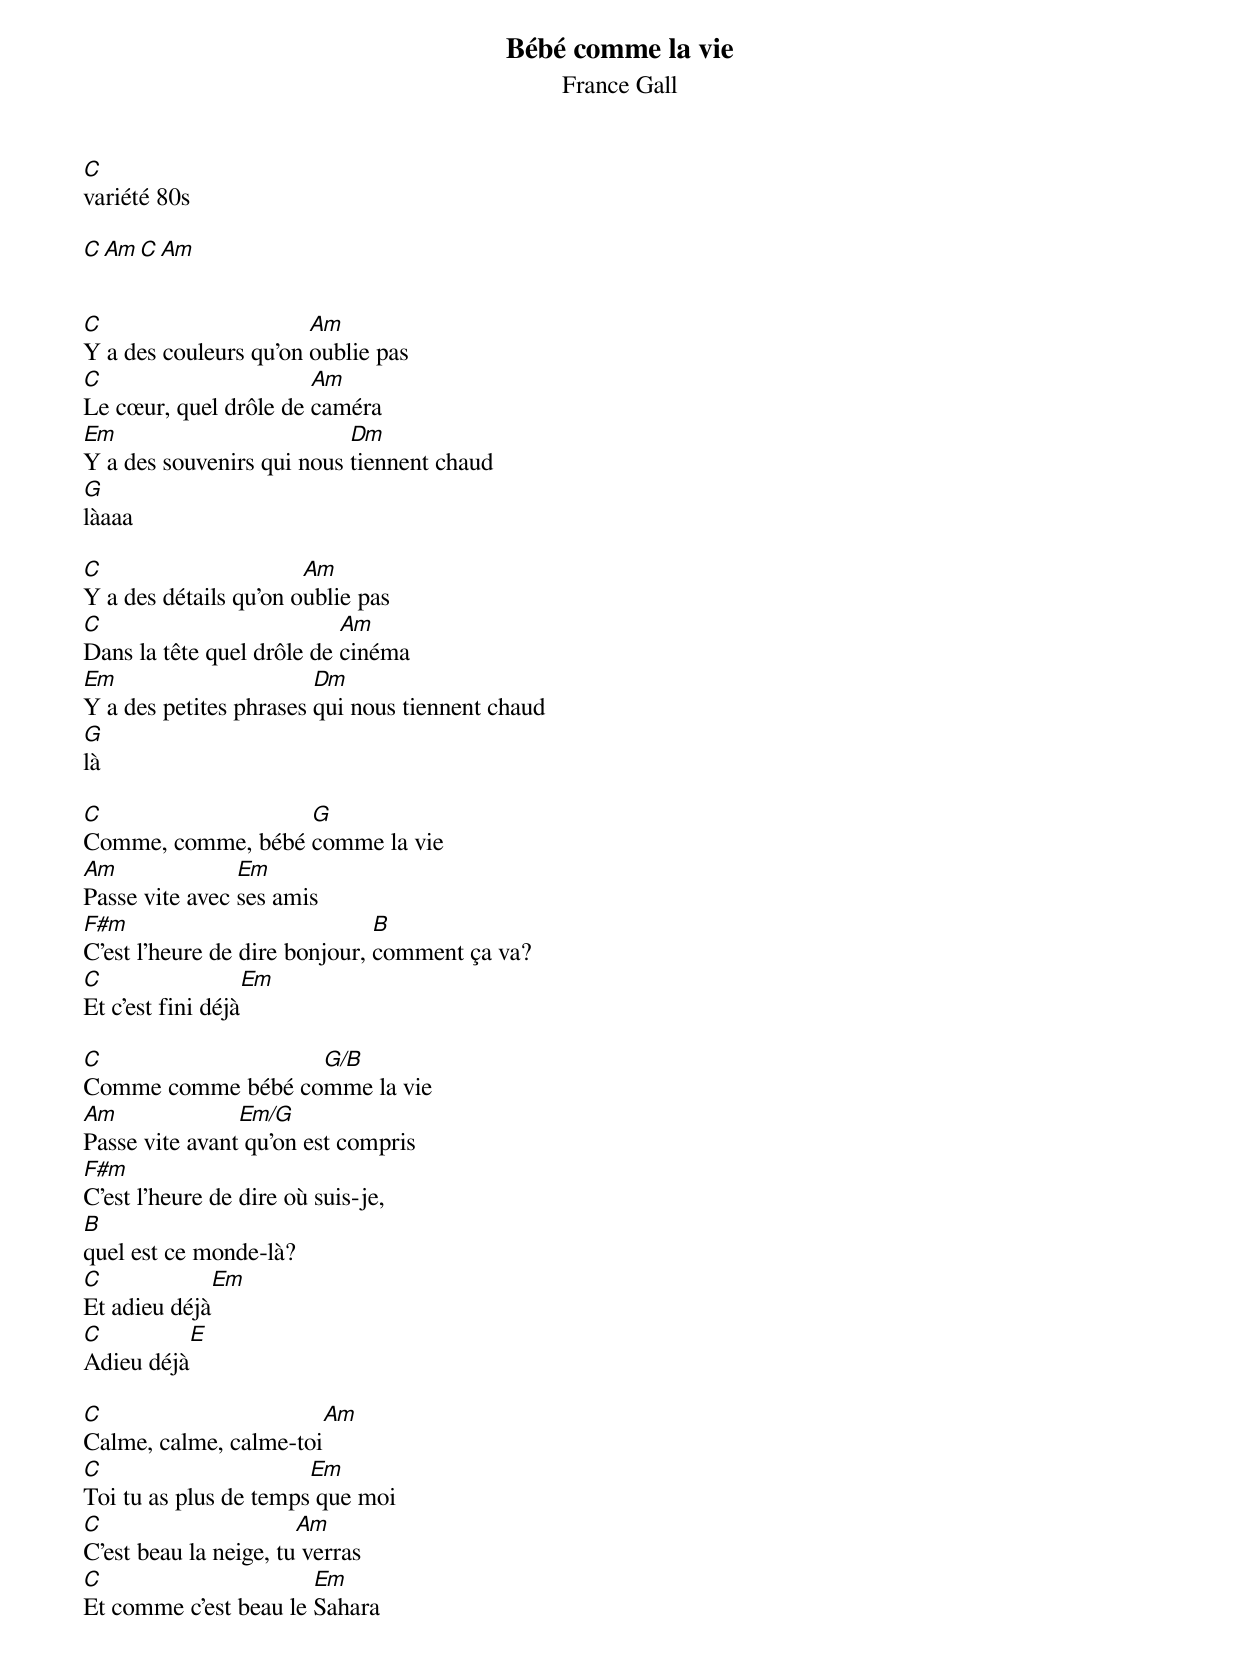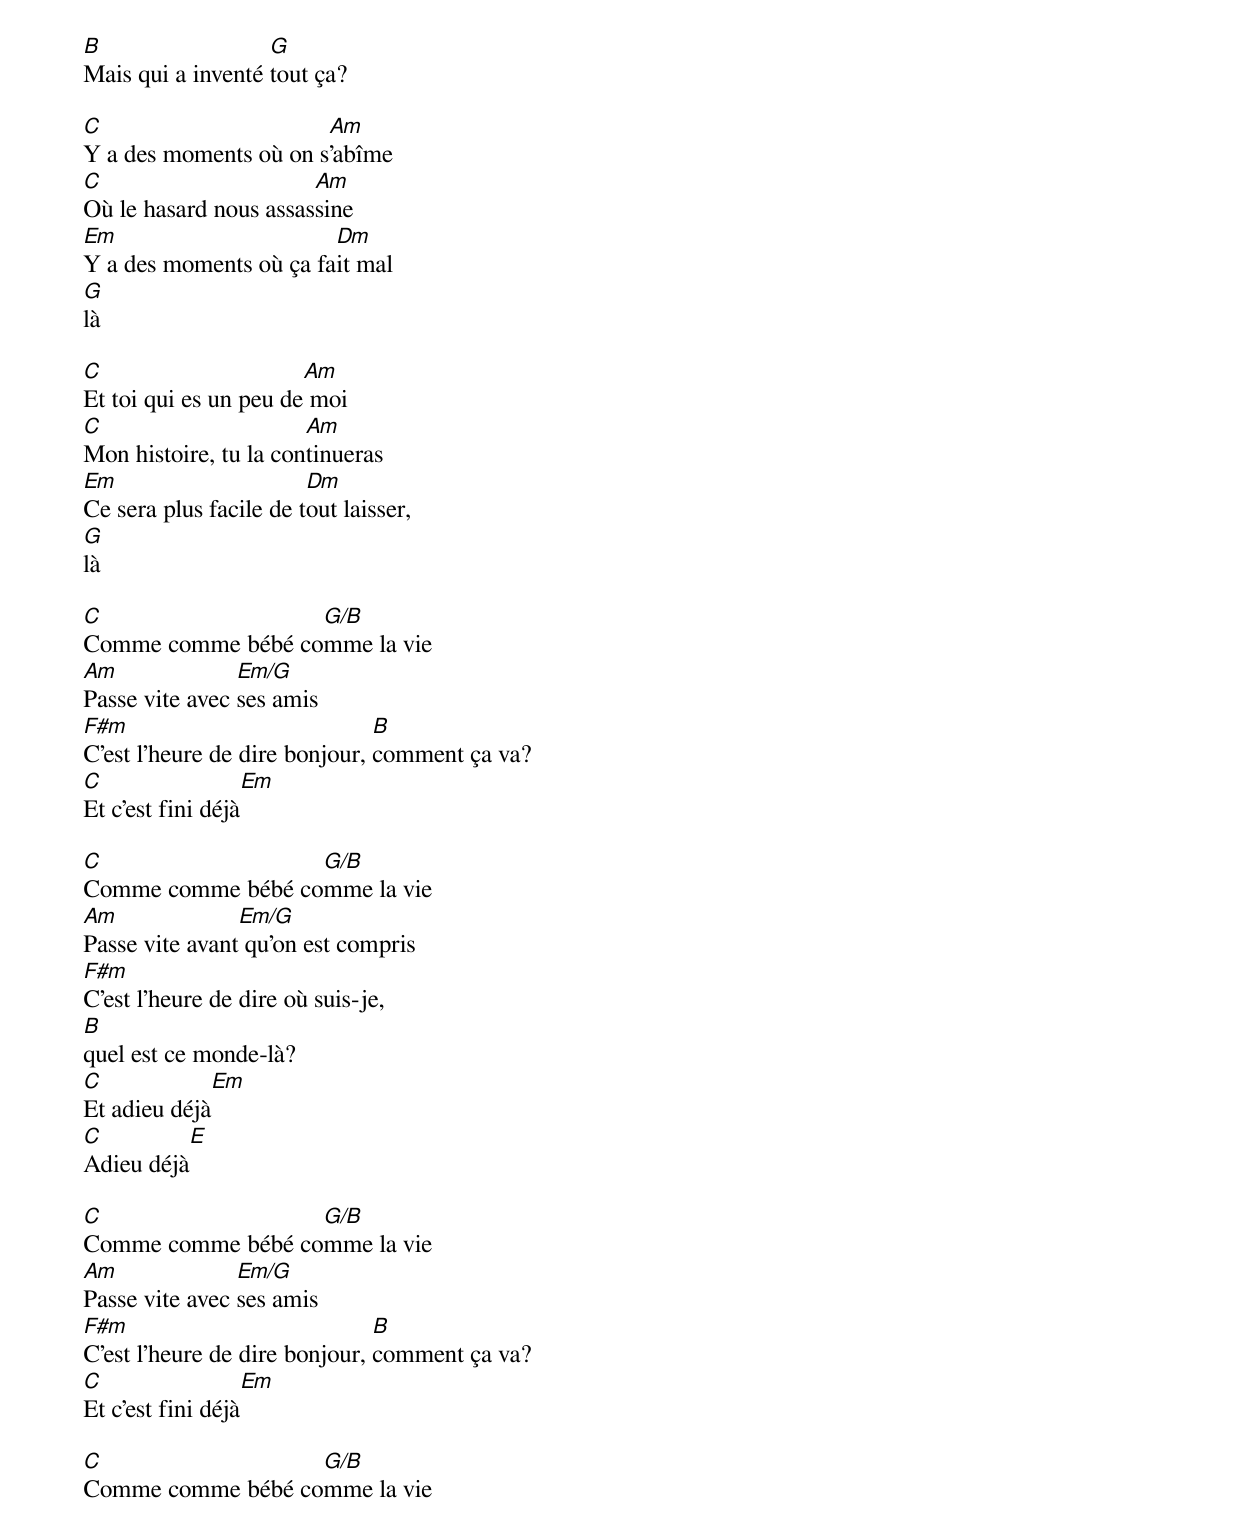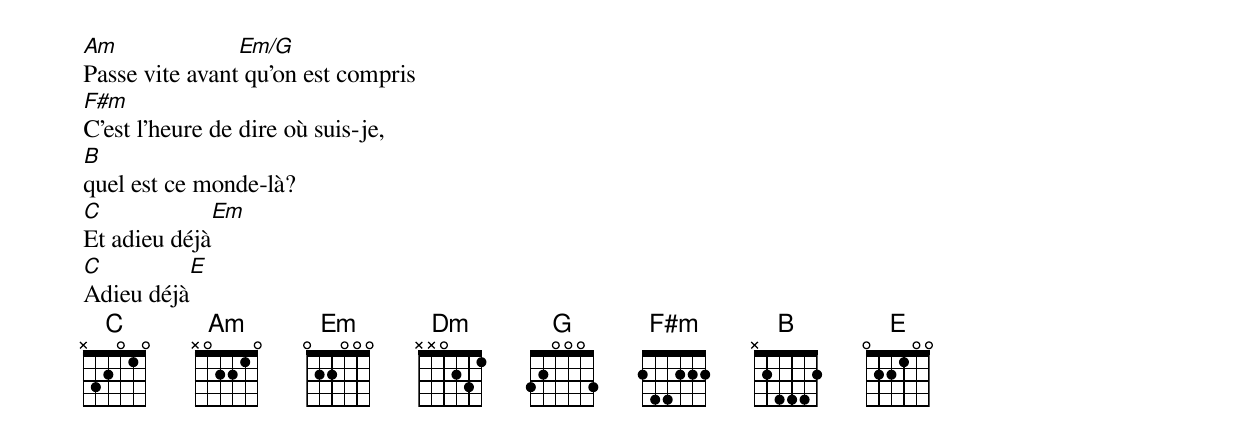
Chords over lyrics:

Bébé comme la vie
France Gall
C
variété 80s

C   Am   C   Am


C                      Am
Y a des couleurs qu'on oublie pas
C                      Am
Le cœur, quel drôle de caméra
Em                         Dm
Y a des souvenirs qui nous tiennent chaud
G
làaaa

C                      Am
Y a des détails qu'on oublie pas
C                          Am
Dans la tête quel drôle de cinéma
Em                      Dm
Y a des petites phrases qui nous tiennent chaud
G
là

C                  G
Comme, comme, bébé comme la vie
Am              Em
Passe vite avec ses amis
F#m                            B
C'est l'heure de dire bonjour, comment ça va?
C                 Em
Et c'est fini déjà

C                  G/B
Comme comme bébé comme la vie
Am              Em/G
Passe vite avant qu'on est compris
F#m
C'est l'heure de dire où suis-je,
B
quel est ce monde-là?
C             Em
Et adieu déjà
C          E
Adieu déjà

C                      Am
Calme, calme, calme-toi
C                      Em
Toi tu as plus de temps que moi
C                      Am
C'est beau la neige, tu verras
C                      Em
Et comme c'est beau le Sahara
B                  G
Mais qui a inventé tout ça?

C                      Am
Y a des moments où on s'abîme
C                      Am
Où le hasard nous assassine
Em                      Dm
Y a des moments où ça fait mal
G
là

C                      Am
Et toi qui es un peu de moi
C                      Am
Mon histoire, tu la continueras
Em                      Dm
Ce sera plus facile de tout laisser,
G
là

C                  G/B
Comme comme bébé comme la vie
Am              Em/G
Passe vite avec ses amis
F#m                            B
C'est l'heure de dire bonjour, comment ça va?
C                 Em
Et c'est fini déjà

C                  G/B
Comme comme bébé comme la vie
Am              Em/G
Passe vite avant qu'on est compris
F#m
C'est l'heure de dire où suis-je,
B
quel est ce monde-là?
C             Em
Et adieu déjà
C          E
Adieu déjà

C                  G/B
Comme comme bébé comme la vie
Am              Em/G
Passe vite avec ses amis
F#m                            B
C'est l'heure de dire bonjour, comment ça va?
C                 Em
Et c'est fini déjà

C                  G/B
Comme comme bébé comme la vie
Am              Em/G
Passe vite avant qu'on est compris
F#m
C'est l'heure de dire où suis-je,
B
quel est ce monde-là?
C             Em
Et adieu déjà
C          E
Adieu déjà
